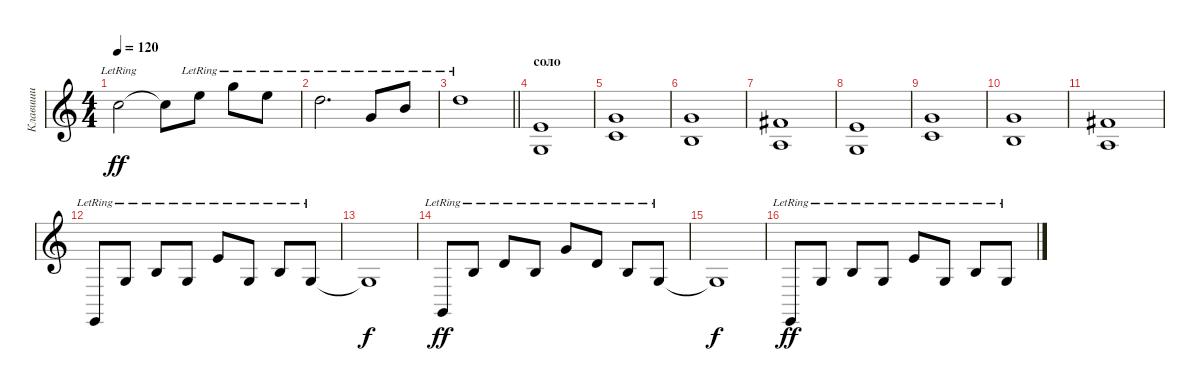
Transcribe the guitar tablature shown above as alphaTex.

\track ("Клавиши" "Клавиши") {instrument acousticgrandpiano}
\staff {score}
\tuning (E4 B3 G3 D3 A2 E2) {hide}
\ts (4 4)
\tempo 120
\clef g2
\ks c
8.1{lr}.2{dy ff} 8.1{t}.8 17.2{lr}.8 15.1{lr}.8 12.1{lr}.8 |
10.1{lr}.2{d} 3.1{lr}.8 12.2{lr}.8 |
\barLineRight lightlight
15.2{lr}.1 |
\section ("" "соло")
(0.1 0.3).1 |
(3.1 5.3).1 |
(3.1 4.3).1 |
(2.1 2.3).1 |
(0.1 0.3).1 |
(3.1 5.3).1 |
(3.1 4.3).1 |
(2.1 2.3).1 |
0.6{lr}.8 0.3{lr}.8 0.2{lr}.8 0.3{lr}.8 0.1{lr}.8 0.3{lr}.8 0.2{lr}.8 0.3{lr}.8 |
0.3{t}.1{dy f} |
3.6{lr}.8{dy ff} 4.3{lr}.8 3.2{lr}.8 4.3{lr}.8 3.1{lr}.8 3.2{lr}.8 4.3{lr}.8 5.4{lr}.8 |
5.4{t}.1{dy f} |
0.6{lr}.8{dy ff} 0.3{lr}.8 0.2{lr}.8 0.3{lr}.8 0.1{lr}.8 0.3{lr}.8 0.2{lr}.8 0.3{lr}.8
